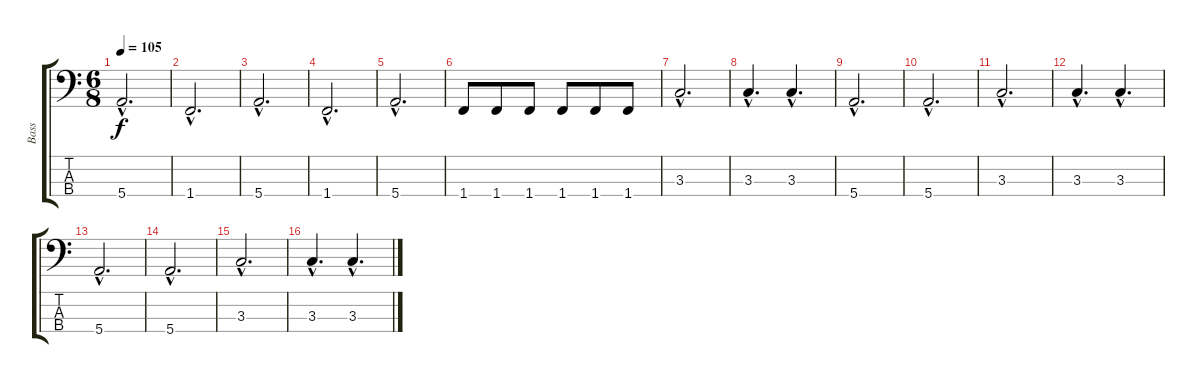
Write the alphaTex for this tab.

\track ("Bass" "Bass") {instrument electricbassfinger}
\staff {score tabs}
\tuning (G2 D2 A1 E1) {hide}
\ts (6 8)
\tempo 105
\clef f4
\ks c
5.4{hac}.2{d dy f} |
1.4{hac}.2{d} |
5.4{hac}.2{d} |
1.4{hac}.2{d} |
5.4{hac}.2{d} |
1.4.8 1.4.8 1.4.8 1.4.8 1.4.8 1.4.8 |
3.3{hac}.2{d} |
3.3{hac}.4{d} 3.3{hac}.4{d} |
5.4{hac}.2{d} |
5.4{hac}.2{d} |
3.3{hac}.2{d} |
3.3{hac}.4{d} 3.3{hac}.4{d} |
5.4{hac}.2{d} |
5.4{hac}.2{d} |
3.3{hac}.2{d} |
3.3{hac}.4{d} 3.3{hac}.4{d}
